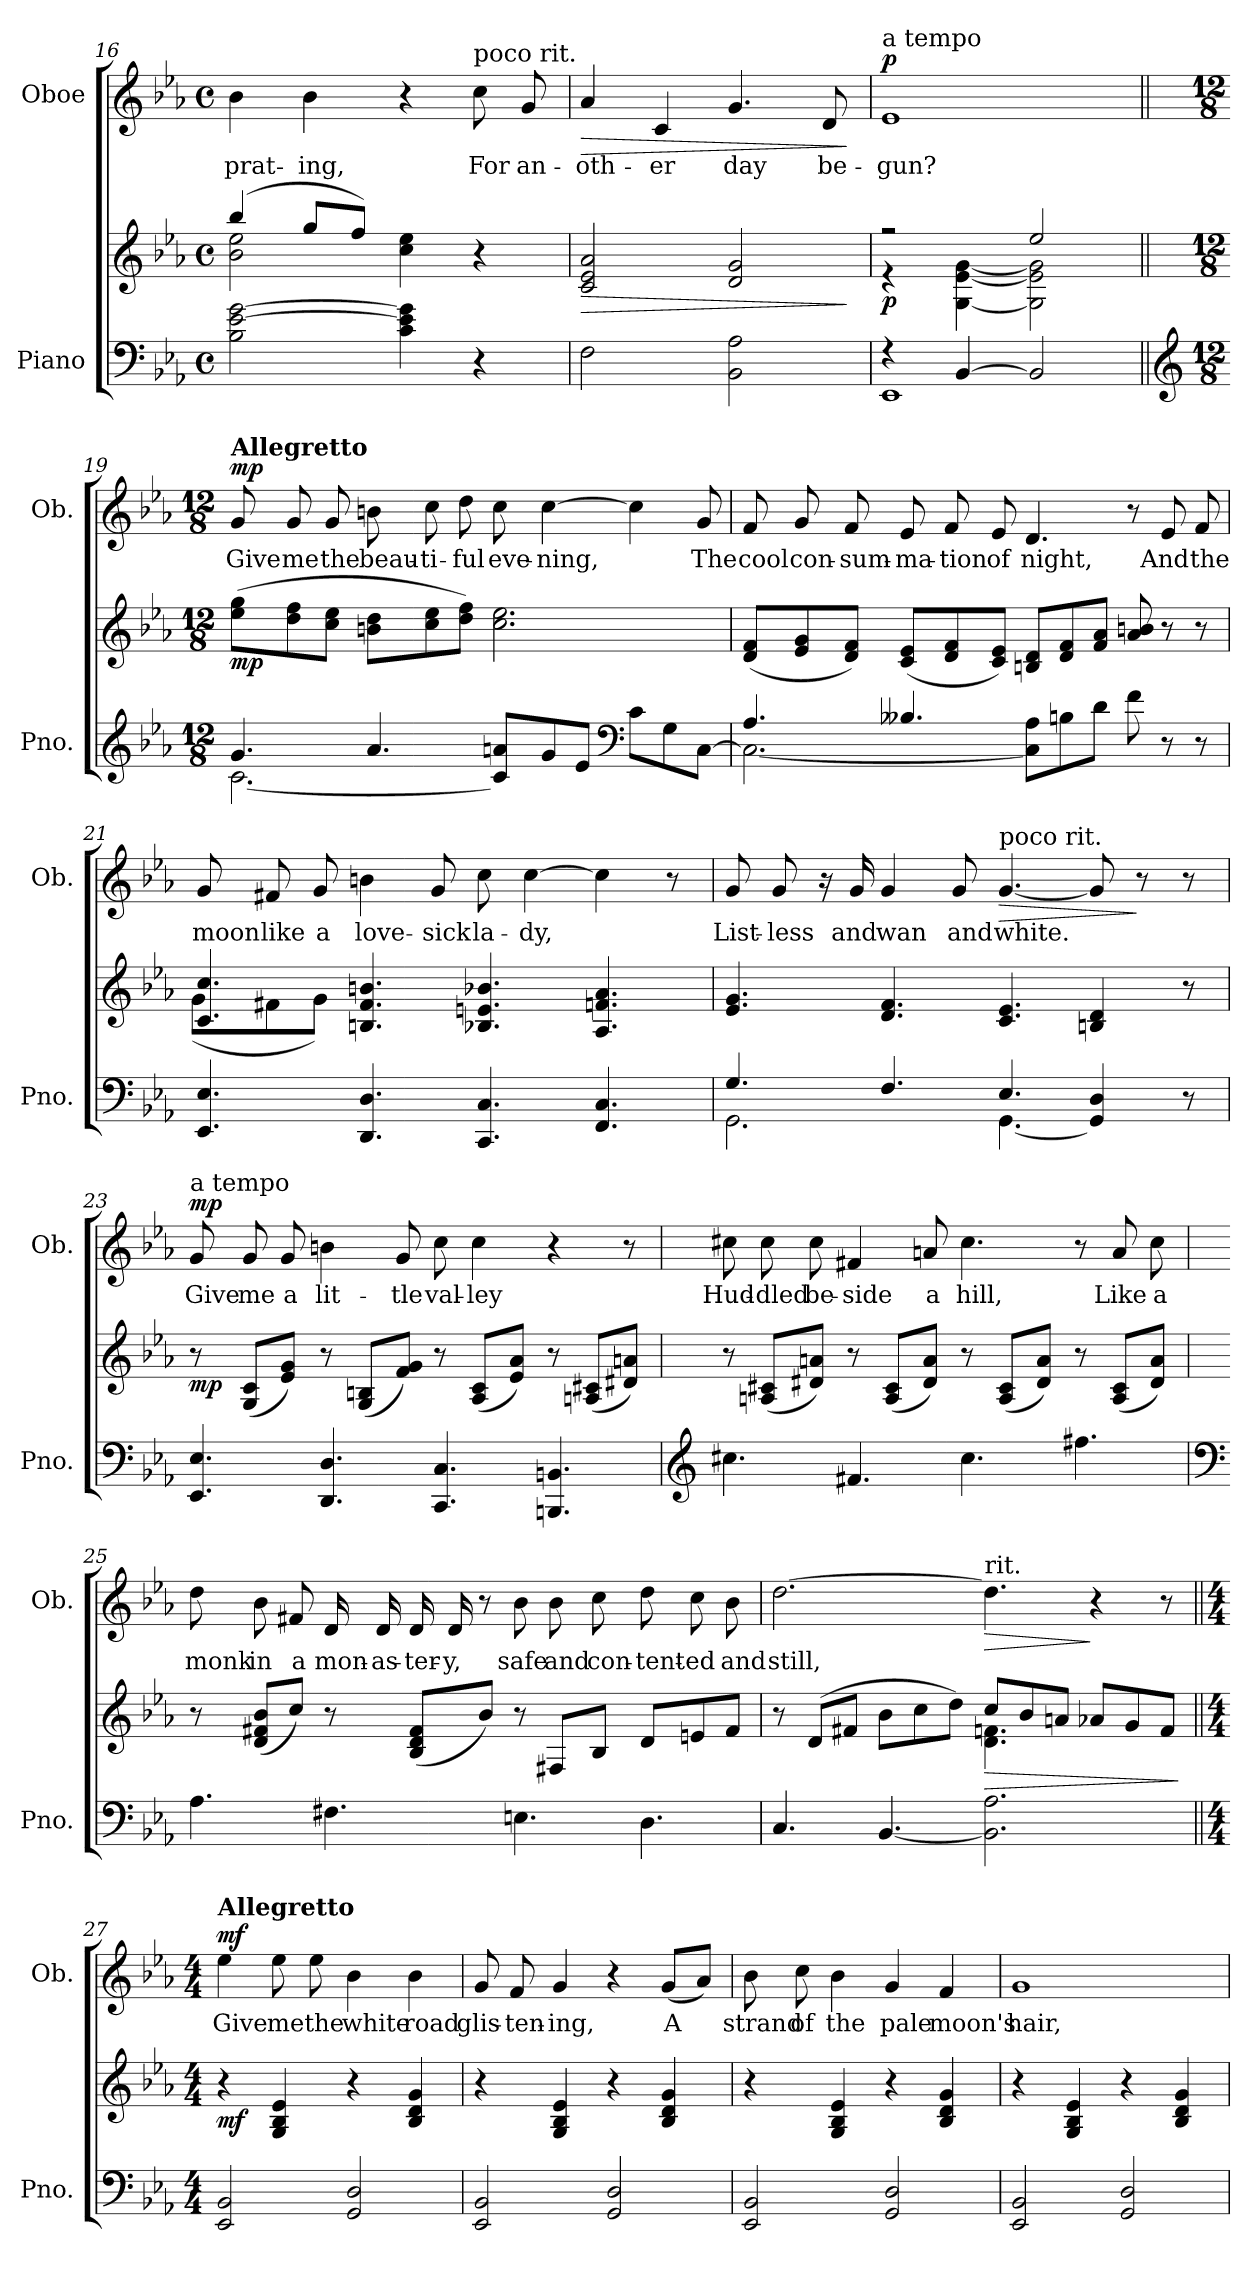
**kern	**kern	**dynam	**kern	**text	**dynam
*part2	*part2	*part2	*part1	*part1	*part1
*staff3	*staff2	*staff2/3	*staff1	*staff1	*staff1
*I"Piano	*	*	*I"Oboe	*	*
*I'Pno.	*	*	*I'Ob.	*	*
!!LO:PB:g=z
*clefF4	*clefG2	*	*clefG2	*	*
*k[b-e-a-]	*k[b-e-a-]	*	*k[b-e-a-]	*	*
*M4/4	*M4/4	*	*M4/4	*	*
*met(c)	*met(c)	*	*met(c)	*	*
=16	=16	=16	=16	=16	=16
*	*^	*	*	*	*
!	!	!	!	!	!LO:LY:b	!
2B-\ [2e-\ [2g\	(4bb-/	2b-\ 2ee-\	.	4b-\	prat-	.
!	!	!	!	!	!LO:LY:b	!
.	8gg/L	.	.	4b-\	-ing,	.
.	8ff/J)	.	.	.	.	.
4c\ 4e-\] 4g\]	4cc\ 4ee-\	2ryy	.	4r	.	.
!	!	!	!	!LO:TX:a:t=poco rit.	!	!
!	!	!	!	!	!LO:LY:b	!
4r	4r	.	.	8cc\	For	.
!	!	!	!	!	!LO:LY:b	!
.	.	.	.	8g/	an-	.
*	*v	*v	*	*	*	*
=17	=17	=17	=17	=17	=17
!	!	!LO:HP:b	!	!LO:LY:b	!LO:HP:b
2F\	2c/ 2e-/ 2a-/	>	4a-/	-oth-	>
!	!	!	!	!LO:LY:b	!
.	.	.	4c/	-er	.
!	!	!	!	!LO:LY:b	!
2BB-\ 2A-\	2d/ 2g/	.	4.g/	day	.
!	!	!	!	!LO:LY:b	!
.	.	.	8d/	be-	.
.	.	]	.	.	]
=18	=18	=18	=18	=18	=18
*^	*^	*	*	*	*
!	!	!	!	!	!LO:TX:a:t=a tempo	!	!
!	!	!	!	!LO:DY:b	!	!LO:LY:b	!LO:DY:a
4r	1EE-	2r	4r	p	1e-	-gun?	p
[4BB-/	.	.	[4G\ [4e-\ [4g\	.	.	.	.
2BB-/]	.	2ee-/	2G\] 2e-\] 2g\]	.	.	.	.
*	*	*v	*v	*	*	*	*
!!LO:LB:g=z
=19||	=19||	=19||	=19||	=19||	=19||	=19||
*clefG2	*	*	*	*	*	*
*M12/8	*	*M12/8	*	*M12/8	*	*
*	*	*^	*	*	*	*
!	!	!	!	!	!LO:TX:a:B:t=Allegretto	!	!
!	!	!	!	!LO:DY:b	!	!LO:LY:b	!LO:DY:a
*	*	*v	*v	*	*	*	*
4.g/	[2.c\	(8ee-\ 8gg\L	mp	8g/	Give	mp
!	!	!	!	!	!LO:LY:b	!
.	.	8dd\ 8ff\	.	8g/	me	.
!	!	!	!	!	!LO:LY:b	!
.	.	8cc\ 8ee-\J	.	8g/	the	.
!	!	!	!	!	!LO:LY:b	!
4.a-/	.	8bn\ 8dd\L	.	8bn\	beau-	.
!	!	!	!	!	!LO:LY:b	!
.	.	8cc\ 8ee-\	.	8cc\	-ti-	.
!	!	!	!	!	!LO:LY:b	!
.	.	8dd\ 8ff\J)	.	8dd\	-ful	.
!	!	!	!	!	!LO:LY:b	!
8c/] 8an/L	2.ryy	2.cc\ 2.ee-\	.	8cc\	eve-	.
!	!	!	!	!	!LO:LY:b	!
8g/	.	.	.	[4cc\	-ning,	.
8e-/J	.	.	.	.	.	.
*clefF4	*	*	*	*	*	*
8c\L	.	.	.	4cc\]	.	.
8G\	.	.	.	.	.	.
!	!	!	!	!	!LO:LY:b	!
[8C\J	.	.	.	8g/	The	.
=20	=20	=20	=20	=20	=20	=20
!	!	!	!	!	!LO:LY:b	!
4.A-/	2.C\_	(8d/ 8f/L	.	8f/	cool	.
!	!	!	!	!	!LO:LY:b	!
.	.	8e-/ 8g/	.	8g/	con-	.
!	!	!	!	!	!LO:LY:b	!
.	.	8d/ 8f/J)	.	8f/	-sum-	.
!	!	!	!	!	!LO:LY:b	!
4.B--X/	.	(8c/ 8e-/L	.	8e-/	-ma-	.
!	!	!	!	!	!LO:LY:b	!
.	.	8d/ 8f/	.	8f/	-tion	.
!	!	!	!	!	!LO:LY:b	!
.	.	8c/ 8e-/J)	.	8e-/	of	.
!	!	!	!	!	!LO:LY:b	!
8C\] 8A-\L	2.ryy	8Bn/ 8d/L	.	4.d/	night,	.
8Bn\	.	8d/ 8f/	.	.	.	.
8d\J	.	8f/ 8a-/J	.	.	.	.
8f\	.	8a-/ 8bn/	.	8r	.	.
!	!	!	!	!	!LO:LY:b	!
8r	.	8r	.	8e-/	And	.
!	!	!	!	!	!LO:LY:b	!
8r	.	8r	.	8f/	the	.
*v	*v	*	*	*	*	*
!!LO:LB:g=z
=21	=21	=21	=21	=21	=21
*	*^	*	*	*	*
!	!	!	!	!	!LO:LY:b	!
4.EE-/ 4.E-/	4.c/ 4.cc/	(8g\L	.	8g/	moon	.
!	!	!	!	!	!LO:LY:b	!
.	.	8f#X\	.	8f#X/	like	.
!	!	!	!	!	!LO:LY:b	!
.	.	8g\J)	.	8g/	a	.
!	!	!	!	!	!LO:LY:b	!
4.DD/ 4.D/	4.Bn/ 4.f#/ 4.bn/	1ryy	.	4bn\	love-	.
!	!	!	!	!	!LO:LY:b	!
.	.	.	.	8g/	-sick	.
!	!	!	!	!	!LO:LY:b	!
4.CC/ 4.C/	4.B-X/ 4.en/ 4.b-X/	.	.	8cc\	la-	.
!	!	!	!	!	!LO:LY:b	!
.	.	.	.	[4cc\	-dy,	.
4.FF/ 4.C/	4.A-/ 4.fn/ 4.a-/	.	.	4cc\]	.	.
.	.	8ryy	.	8r	.	.
=22	=22	=22	=22	=22	=22	=22
*^	*	*	*	*	*	*
!	!	!	!	!	!	!LO:LY:b	!
*	*	*v	*v	*	*	*	*
4.G/	2.GG\	4.e-/ 4.g/	.	8g/	List-	.
!	!	!	!	!	!LO:LY:b	!
.	.	.	.	8g/	-less	.
.	.	.	.	16r	.	.
!	!	!	!	!	!LO:LY:b	!
.	.	.	.	16g/	and	.
!	!	!	!	!	!LO:LY:b	!
4.F/	.	4.d/ 4.f/	.	4g/	wan	.
!	!	!	!	!	!LO:LY:b	!
.	.	.	.	8g/	and	.
!	!	!	!	!LO:TX:a:t=poco rit.	!	!
!	!	!	!	!	!LO:LY:b	!LO:HP:b
4.E-/	[4.GG\	4.c/ 4.e-/	.	[4.g/	white.	>
4GG/] 4D/	4.ryy	4Bn/ 4d/	.	8g/]	.	.
.	.	.	.	8r	.	]
8r	.	8r	.	8r	.	.
*v	*v	*	*	*	*	*
!!LO:LB:g=z
=23	=23	=23	=23	=23	=23
!	!	!	!LO:TX:a:t=a tempo	!	!
!	!	!LO:DY:b	!	!LO:LY:b	!LO:DY:a
4.EE-/ 4.E-/	8r	mp	8g/	Give	mp
!	!	!	!	!LO:LY:b	!
.	(8G/ 8c/L	.	8g/	me	.
!	!	!	!	!LO:LY:b	!
.	8e-/ 8g/J)	.	8g/	a	.
!	!	!	!	!LO:LY:b	!
4.DD/ 4.D/	8r	.	4bn\	lit-	.
.	(8G/ 8Bn/L	.	.	.	.
!	!	!	!	!LO:LY:b	!
.	8f/ 8g/J)	.	8g/	-tle	.
!	!	!	!	!LO:LY:b	!
4.CC/ 4.C/	8r	.	8cc\	val-	.
!	!	!	!	!LO:LY:b	!
.	(8A-/ 8c/L	.	4cc\	-ley	.
.	8e-/ 8a-/J)	.	.	.	.
4.BBBn/ 4.BBn/	8r	.	4r	.	.
.	(8An/ 8c#X/L	.	.	.	.
.	8d#X/ 8an/J)	.	8r	.	.
=24	=24	=24	=24	=24	=24
*clefG2	*	*	*	*	*
!	!	!	!	!LO:LY:b	!
4.cc#X\	8r	.	8cc#X\	Hud-	.
!	!	!	!	!LO:LY:b	!
.	(8An/ 8c#X/L	.	8cc#\	-dled	.
!	!	!	!	!LO:LY:b	!
.	8d#X/ 8an/J)	.	8cc#\	be-	.
!	!	!	!	!LO:LY:b	!
4.f#X/	8r	.	4f#X/	-side	.
.	(8A/ 8c#/L	.	.	.	.
!	!	!	!	!LO:LY:b	!
.	8d#/ 8a/J)	.	8an/	a	.
!	!	!	!	!LO:LY:b	!
4.cc#\	8r	.	4.cc#\	hill,	.
.	(8A/ 8c#/L	.	.	.	.
.	8d#/ 8a/J)	.	.	.	.
4.ff#X\	8r	.	8r	.	.
!	!	!	!	!LO:LY:b	!
.	(8A/ 8c#/L	.	8a/	Like	.
!	!	!	!	!LO:LY:b	!
.	8d#/ 8a/J)	.	8cc#\	a	.
!!LO:PB:g=z
=25	=25	=25	=25	=25	=25
*clefF4	*	*	*	*	*
!	!	!	!	!LO:LY:b	!
4.A-\	8r	.	8dd\	monk	.
!	!	!	!	!LO:LY:b	!
.	(8d/ 8f#X/ 8b-/L	.	8b-\	in	.
!	!	!	!	!LO:LY:b	!
.	8cc/J)	.	8f#X/	a	.
!	!	!	!	!LO:LY:b	!
4.F#X\	8r	.	16d/	mon-	.
!	!	!	!	!LO:LY:b	!
.	.	.	16d/	-as-	.
!	!	!	!	!LO:LY:b	!
.	(8B-/ 8d/ 8f#/L	.	16d/	-ter-	.
!	!	!	!	!LO:LY:b	!
.	.	.	16d/	-y,	.
.	8b-/J)	.	8r	.	.
!	!	!	!	!LO:LY:b	!
4.En\	8r	.	8b-\	safe	.
!	!	!	!	!LO:LY:b	!
.	8F#X/L	.	8b-\	and	.
!	!	!	!	!LO:LY:b	!
.	8B-/J	.	8cc\	con-	.
!	!	!	!	!LO:LY:b	!
4.D\	8d/L	.	8dd\	-tent-	.
!	!	!	!	!LO:LY:b	!
.	8en/	.	8cc\	-ed	.
!	!	!	!	!LO:LY:b	!
.	8f#/J	.	8b-\	and	.
=26	=26	=26	=26	=26	=26
*	*^	*	*	*	*
!	!	!	!	!	!LO:LY:b	!
4.C/	8r	2.ryy	.	[2.dd\	still,	.
.	(8d/L	.	.	.	.	.
.	8f#X/J	.	.	.	.	.
[4.BB-/	8b-\L	.	.	.	.	.
.	8cc\	.	.	.	.	.
.	8dd\J)	.	.	.	.	.
!	!	!	!	!LO:TX:a:t=rit.	!	!
!	!	!	!LO:HP:b	!	!	!LO:HP:b
2.BB-\] 2.A-\	8cc/L	4.d\ 4.fn\	>	4.dd\]	.	>
.	8b-/	.	.	.	.	.
.	8an/J	.	.	.	.	.
.	8a-X/L	4.ryy	.	4r	.	]
.	8g/	.	.	.	.	.
.	8f/J	.	.	8r	.	.
*	*v	*v	*	*	*	*
.	.	]	.	.	.
!!LO:LB:g=z
=27||	=27||	=27||	=27||	=27||	=27||
*M4/4	*M4/4	*	*M4/4	*	*
!	!	!	!LO:TX:a:B:t=Allegretto	!	!
!	!	!LO:DY:b	!	!LO:LY:b	!LO:DY:a
2EE-/ 2BB-/	4r	mf	4ee-\	Give	mf
!	!	!	!	!LO:LY:b	!
.	4G/ 4B-/ 4e-/	.	8ee-\	me	.
!	!	!	!	!LO:LY:b	!
.	.	.	8ee-\	the	.
!	!	!	!	!LO:LY:b	!
2GG/ 2D/	4r	.	4b-\	white	.
!	!	!	!	!LO:LY:b	!
.	4B-/ 4d/ 4g/	.	4b-\	road	.
=28	=28	=28	=28	=28	=28
!	!	!	!	!LO:LY:b	!
2EE-/ 2BB-/	4r	.	8g/	glis-	.
!	!	!	!	!LO:LY:b	!
.	.	.	8f/	-ten-	.
!	!	!	!	!LO:LY:b	!
.	4G/ 4B-/ 4e-/	.	4g/	-ing,	.
2GG/ 2D/	4r	.	4r	.	.
!	!	!	!	!LO:LY:b	!
.	4B-/ 4d/ 4g/	.	(8g/L	A	.
.	.	.	8a-/J)	.	.
=29	=29	=29	=29	=29	=29
!	!	!	!	!LO:LY:b	!
2EE-/ 2BB-/	4r	.	8b-\	strand	.
!	!	!	!	!LO:LY:b	!
.	.	.	8cc\	of	.
!	!	!	!	!LO:LY:b	!
.	4G/ 4B-/ 4e-/	.	4b-\	the	.
!	!	!	!	!LO:LY:b	!
2GG/ 2D/	4r	.	4g/	pale	.
!	!	!	!	!LO:LY:b	!
.	4B-/ 4d/ 4g/	.	4f/	moon's	.
=30	=30	=30	=30	=30	=30
!	!	!	!	!LO:LY:b	!
2EE-/ 2BB-/	4r	.	1g	hair,	.
.	4G/ 4B-/ 4e-/	.	.	.	.
2GG/ 2D/	4r	.	.	.	.
.	4B-/ 4d/ 4g/	.	.	.	.
=	=	=	=	=	=
*-	*-	*-	*-	*-	*-
